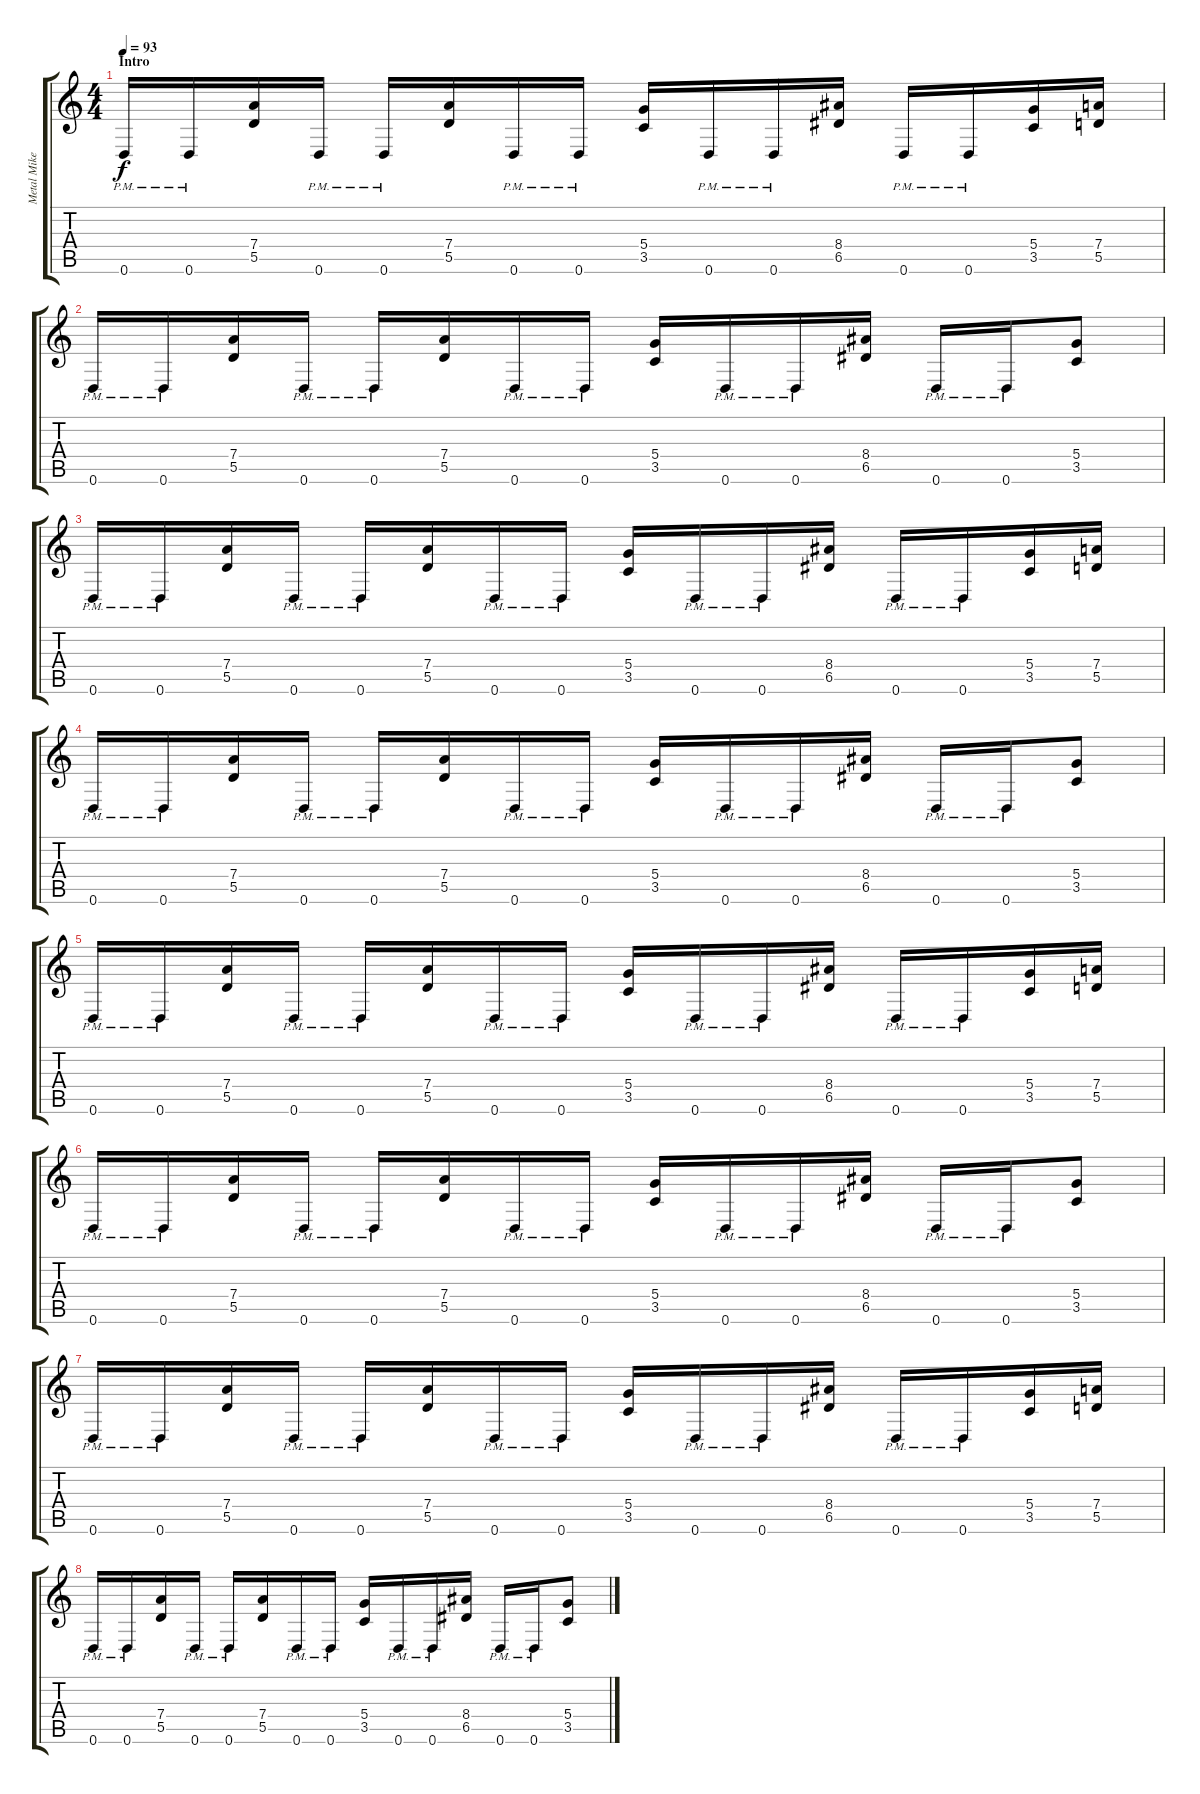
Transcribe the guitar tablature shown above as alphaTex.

\track ("Metal Mike" "Metal Mike") {instrument distortionguitar}
\staff {score tabs}
\tuning (E4 B3 G3 D3 A2 D2) {hide}
\ts (4 4)
\section ("" "Intro")
\tempo 93
\clef g2
\ks c
0.6{pm}.16{dy f volume 14 balance 16 instrument distortionguitar} 0.6{pm}.16 (7.4 5.5).16 0.6{pm}.16 0.6{pm}.16 (7.4 5.5).16 0.6{pm}.16 0.6{pm}.16 (5.4 3.5).16 0.6{pm}.16 0.6{pm}.16 (8.4 6.5).16 0.6{pm}.16 0.6{pm}.16 (5.4 3.5).16 (7.4 5.5).16 |
0.6{pm}.16 0.6{pm}.16 (7.4 5.5).16 0.6{pm}.16 0.6{pm}.16 (7.4 5.5).16 0.6{pm}.16 0.6{pm}.16 (5.4 3.5).16 0.6{pm}.16 0.6{pm}.16 (8.4 6.5).16 0.6{pm}.16 0.6{pm}.16 (5.4 3.5).8 |
0.6{pm}.16 0.6{pm}.16 (7.4 5.5).16 0.6{pm}.16 0.6{pm}.16 (7.4 5.5).16 0.6{pm}.16 0.6{pm}.16 (5.4 3.5).16 0.6{pm}.16 0.6{pm}.16 (8.4 6.5).16 0.6{pm}.16 0.6{pm}.16 (5.4 3.5).16 (7.4 5.5).16 |
0.6{pm}.16 0.6{pm}.16 (7.4 5.5).16 0.6{pm}.16 0.6{pm}.16 (7.4 5.5).16 0.6{pm}.16 0.6{pm}.16 (5.4 3.5).16 0.6{pm}.16 0.6{pm}.16 (8.4 6.5).16 0.6{pm}.16 0.6{pm}.16 (5.4 3.5).8 |
0.6{pm}.16 0.6{pm}.16 (7.4 5.5).16 0.6{pm}.16 0.6{pm}.16 (7.4 5.5).16 0.6{pm}.16 0.6{pm}.16 (5.4 3.5).16 0.6{pm}.16 0.6{pm}.16 (8.4 6.5).16 0.6{pm}.16 0.6{pm}.16 (5.4 3.5).16 (7.4 5.5).16 |
0.6{pm}.16 0.6{pm}.16 (7.4 5.5).16 0.6{pm}.16 0.6{pm}.16 (7.4 5.5).16 0.6{pm}.16 0.6{pm}.16 (5.4 3.5).16 0.6{pm}.16 0.6{pm}.16 (8.4 6.5).16 0.6{pm}.16 0.6{pm}.16 (5.4 3.5).8 |
0.6{pm}.16 0.6{pm}.16 (7.4 5.5).16 0.6{pm}.16 0.6{pm}.16 (7.4 5.5).16 0.6{pm}.16 0.6{pm}.16 (5.4 3.5).16 0.6{pm}.16 0.6{pm}.16 (8.4 6.5).16 0.6{pm}.16 0.6{pm}.16 (5.4 3.5).16 (7.4 5.5).16 |
0.6{pm}.16 0.6{pm}.16 (7.4 5.5).16 0.6{pm}.16 0.6{pm}.16 (7.4 5.5).16 0.6{pm}.16 0.6{pm}.16 (5.4 3.5).16 0.6{pm}.16 0.6{pm}.16 (8.4 6.5).16 0.6{pm}.16 0.6{pm}.16 (5.4 3.5).8
